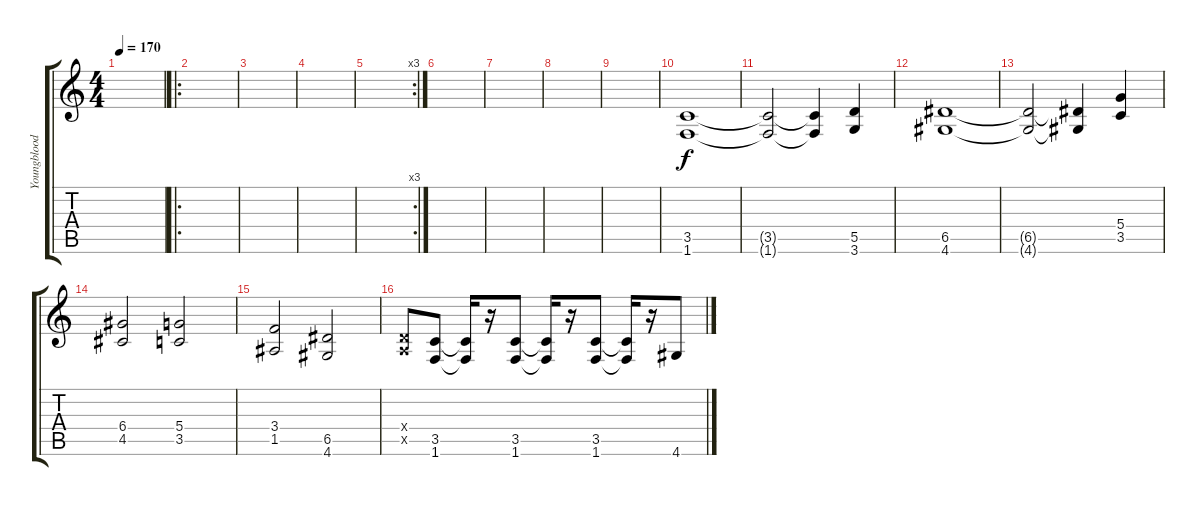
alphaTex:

\track ("Youngblood (Ritmica)" "Youngblood") {instrument distortionguitar}
\staff {score tabs}
\tuning (E4 B3 G3 D3 A2 E2) {hide}
\ts (4 4)
\tempo 170
\clef g2
\ks c
|
\ro
|
|
|
\rc 3
|
|
|
|
|
(3.5 1.6).1 |
(3.5{t} 1.6{t}).2 (3.5{t} 1.6{t}).4 (5.5 3.6).4 |
(6.5 4.6).1 |
(6.5{t} 4.6{t}).2 (6.5{t} 4.6{t}).4 (5.4 3.5).4 |
(6.4 4.5).2 (5.4 3.5).2 |
(3.4 1.5).2 (6.5 4.6).2 |
(0.4{x} 0.5{x}).8 (3.5 1.6).8 (3.5{t} 1.6{t}).16 r.16 (3.5 1.6).8 (3.5{t} 1.6{t}).16 r.16 (3.5 1.6).8 (3.5{t} 1.6{t}).16 r.16 4.6.8
